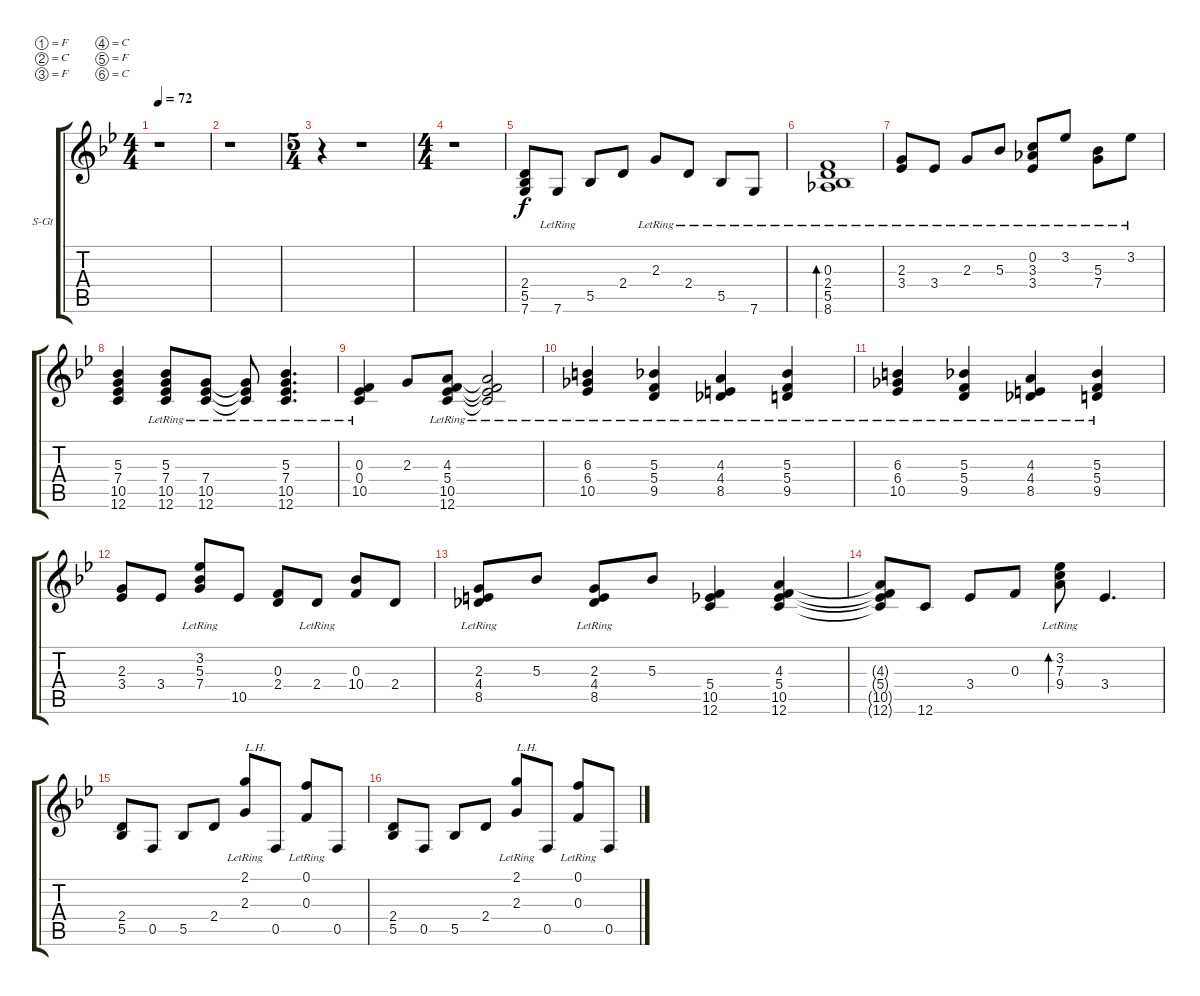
\bracketExtendMode groupsimilarinstruments
\firstSystemTrackNameOrientation horizontal
\otherSystemsTrackNameOrientation horizontal
\track ("Piano (RH) [Print]" "S-Gt") {instrument brightacousticpiano}
\staff {score tabs}
\tuning (F4 C4 F3 C3 F2 C2)
\displaytranspose 12
\ts (4 4)
\tempo 72
\clef g2
\ks bb
r.1{dy f instrument brightacousticpiano} |
r.1 |
\ts (5 4)
r.4 r.1 |
\ts (4 4)
r.1 |
(2.4 5.5 7.6).8 7.6{lr}.8 5.5.8 2.4.8 2.3{lr}.8 2.4{lr}.8 5.5{lr}.8 7.6{lr}.8 |
(0.3{lr} 2.4{lr} 5.5 8.6).1{bd 240} |
(2.3{lr} 3.4{lr}).8 3.4{lr}.8 2.3{lr}.8 5.3{lr}.8 (0.2{lr} 3.3{lr} 3.4).8 3.2{lr}.8 (5.3{lr} 7.4).8 3.2{lr}.8 |
(5.3 7.4 10.5 12.6).4 (5.3 7.4{lr} 10.5 12.6).8 (7.4 10.5{lr} 12.6).8 (7.4{t} 10.5{lr t} 12.6{t}).8 (5.3 7.4{lr} 10.5{lr} 12.6).4{d} |
(0.3 0.4{lr} 10.5).4 2.3.8 (4.3{lr} 5.4{lr} 10.5 12.6).8 (4.3{lr t} 5.4{lr t} 10.5{t} 12.6{t}).2 |
(6.3 6.4{lr} 10.5).4 (5.3 5.4{lr} 9.5).4 (4.3{lr} 4.4{lr} 8.5).4 (5.3{lr} 5.4{lr} 9.5).4 |
(6.3 6.4{lr} 10.5).4 (5.3 5.4{lr} 9.5).4 (4.3{lr} 4.4{lr} 8.5).4 (5.3{lr} 5.4{lr} 9.5).4 |
(2.3 3.4).8 3.4.8 (3.2{lr} 5.3{lr} 7.4).8 10.5.8 (0.3 2.4).8 2.4{lr}.8 (0.3 10.4).8 2.4.8 |
(2.3{lr} 4.4 8.5{lr}).8 5.3.8 (2.3{lr} 4.4 8.5{lr}).8 5.3.8 (5.4 10.5 12.6).4 (4.3 5.4 10.5 12.6).4 |
(4.3{t} 5.4{t} 10.5{t} 12.6{t}).8 12.6.8 3.4.8 0.3.8 (3.2 7.3 9.4{lr}).8{bd 240} 3.4.4{d} |
(2.4 5.5).8 0.5.8 5.5.8 2.4.8 (2.1{lr} 2.3).8{txt "L.H."} 0.5.8 (0.1{lr} 0.3).8 0.5.8 |
(2.4 5.5).8 0.5.8 5.5.8 2.4.8 (2.1{lr} 2.3).8{txt "L.H."} 0.5.8 (0.1{lr} 0.3).8 0.5.8
